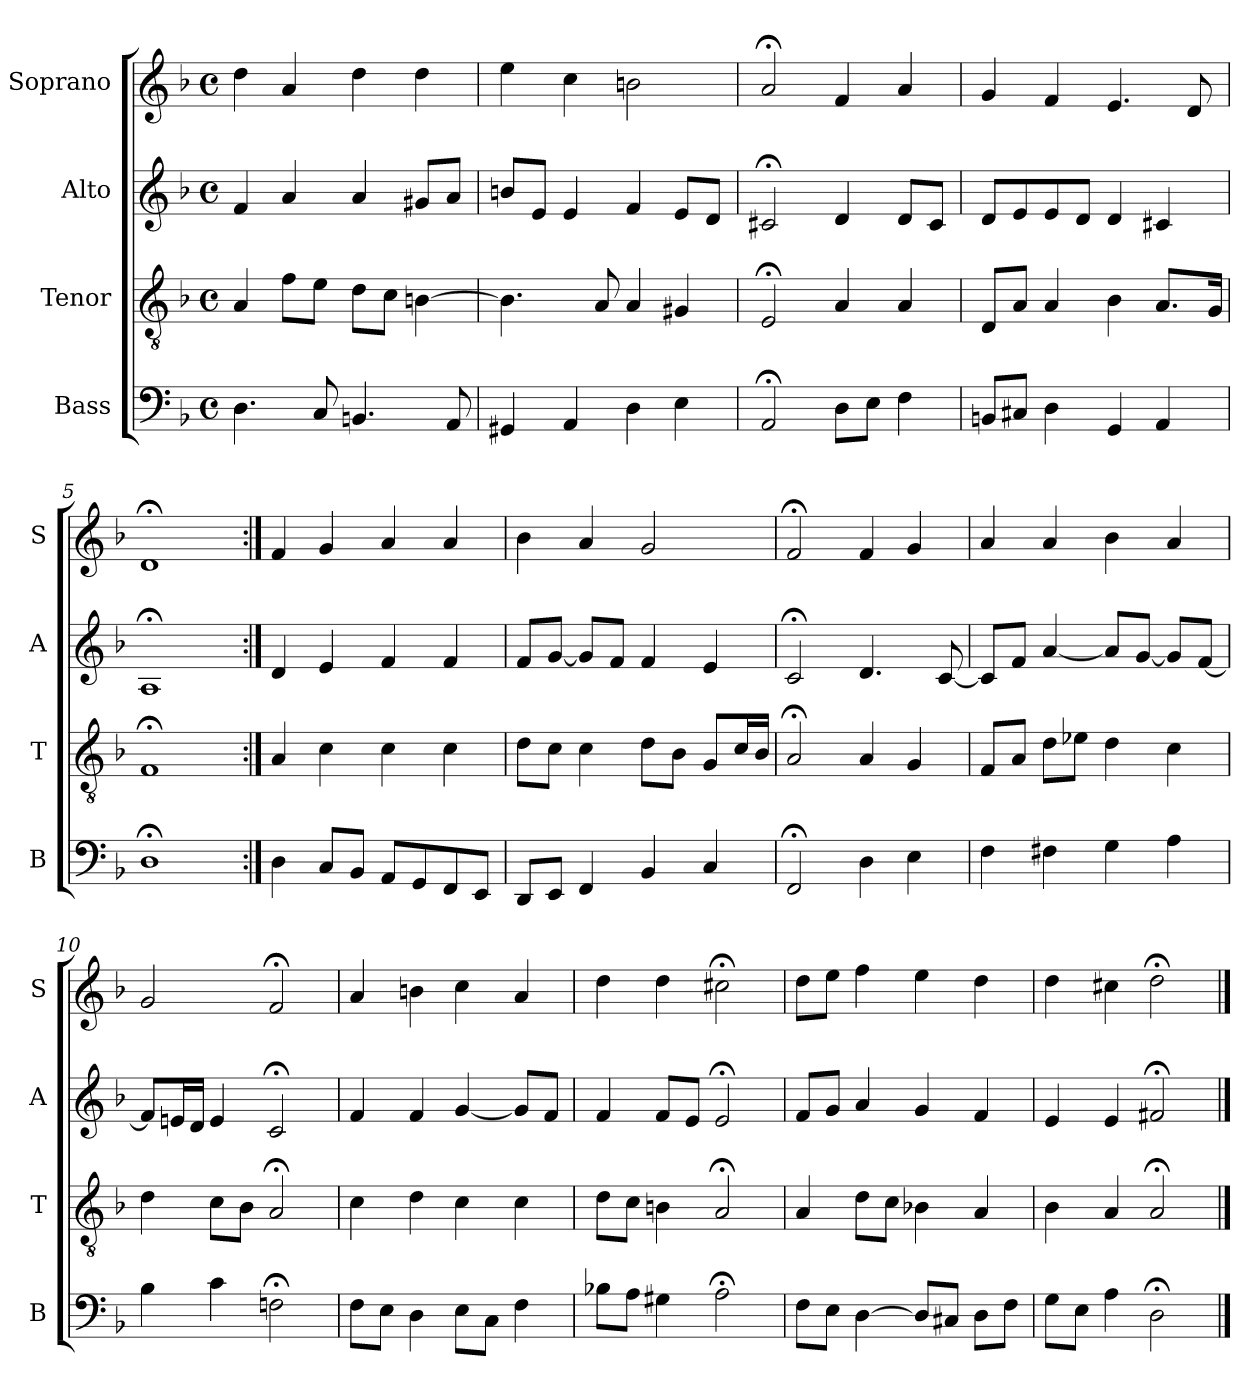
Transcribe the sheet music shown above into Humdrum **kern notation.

**kern	**kern	**kern	**kern
*part4	*part3	*part2	*part1
*staff4	*staff3	*staff2	*staff1
*I"Bass	*I"Tenor	*I"Alto	*I"Soprano
*I'B	*I'T	*I'A	*I'S
*clefF4	*clefGv2	*clefG2	*clefG2
*k[b-]	*k[b-]	*k[b-]	*k[b-]
*d:	*d:	*d:	*d:
*M4/4	*M4/4	*M4/4	*M4/4
*met(c)	*met(c)	*met(c)	*met(c)
*MM100	*MM100	*MM100	*MM100
=1	=1	=1	=1
4.D	4A	4f	4dd
.	8fL	4a	4a
8C	8eJ	.	.
4.BBn	8dL	4a	4dd
.	8cJ	.	.
.	[4Bn	8g#XL	4dd
8AA	.	8aJ	.
=2	=2	=2	=2
4GG#X	4.B]	8bnL	4ee
.	.	8eJ	.
4AA	.	4e	4cc
.	8A	.	.
4D	4A	4f	2bn
4E	4G#X	8eL	.
.	.	8dJ	.
=3	=3	=3	=3
2AA;<	2E;<	2c#X;<	2a;<
8DL	4A	4d	4f
8EJ	.	.	.
4F	4A	8dL	4a
.	.	8c#J	.
=4	=4	=4	=4
8BBnL	8DL	8dL	4g
8C#XJ	8AJ	8e	.
4D	4A	8e	4f
.	.	8dJ	.
4GG	4B-	4d	4.e
4AA	8.AL	4c#X	.
.	.	.	8d
.	16GJk	.	.
=5	=5	=5	=5
1D;<	1F;<	1A;<	1d;<
=6:|!	=6:|!	=6:|!	=6:|!
4D	4A	4d	4f
8CL	4c	4e	4g
8BB-J	.	.	.
8AAL	4c	4f	4a
8GG	.	.	.
8FF	4c	4f	4a
8EEJ	.	.	.
=7	=7	=7	=7
8DDL	8dL	8fL	4b-
8EEJ	8cJ	[8gJ	.
4FF	4c	8gL]	4a
.	.	8fJ	.
4BB-	8dL	4f	2g
.	8B-J	.	.
4C	8GL	4e	.
.	16cL	.	.
.	16B-JJ	.	.
=8	=8	=8	=8
2FF;<	2A;<	2c;<	2f;<
4D	4A	4.d	4f
4E	4G	.	4g
.	.	[8c	.
=9	=9	=9	=9
4F	8FL	8cL]	4a
.	8AJ	8fJ	.
4F#X	8dL	[4a	4a
.	8e-XJ	.	.
4G	4d	8aL]	4b-
.	.	[8gJ	.
4A	4c	8gL]	4a
.	.	[8fJ	.
=10	=10	=10	=10
4B-	4d	8fL]	2g
.	.	16enL	.
.	.	16dJJ	.
4c	8cL	4e	.
.	8B-J	.	.
2Fn;<	2A;<	2c;<	2f;<
=11	=11	=11	=11
8FL	4c	4f	4a
8EJ	.	.	.
4Di	4di	4fi	4bni
8EL	4c	[4g	4cc
8CJ	.	.	.
4F	4c	8gL]	4a
.	.	8fJ	.
=12	=12	=12	=12
8B-XL	8dL	4f	4dd
8AJ	8cJ	.	.
4G#X	4Bn	8fL	4dd
.	.	8eJ	.
2A;<	2A;<	2e;<	2cc#X;<
=13	=13	=13	=13
8FL	4A	8fL	8ddL
8EJ	.	8gJ	8eeJ
[4D	8dL	4a	4ff
.	8cJ	.	.
8DL]	4B-X	4g	4ee
8C#XJ	.	.	.
8DL	4A	4f	4dd
8FJ	.	.	.
=14	=14	=14	=14
8GL	4B-	4e	4dd
8EJ	.	.	.
4A	4A	4e	4cc#X
2D;<	2A;<	2f#X;<	2dd;<
==	==	==	==
*-	*-	*-	*-
